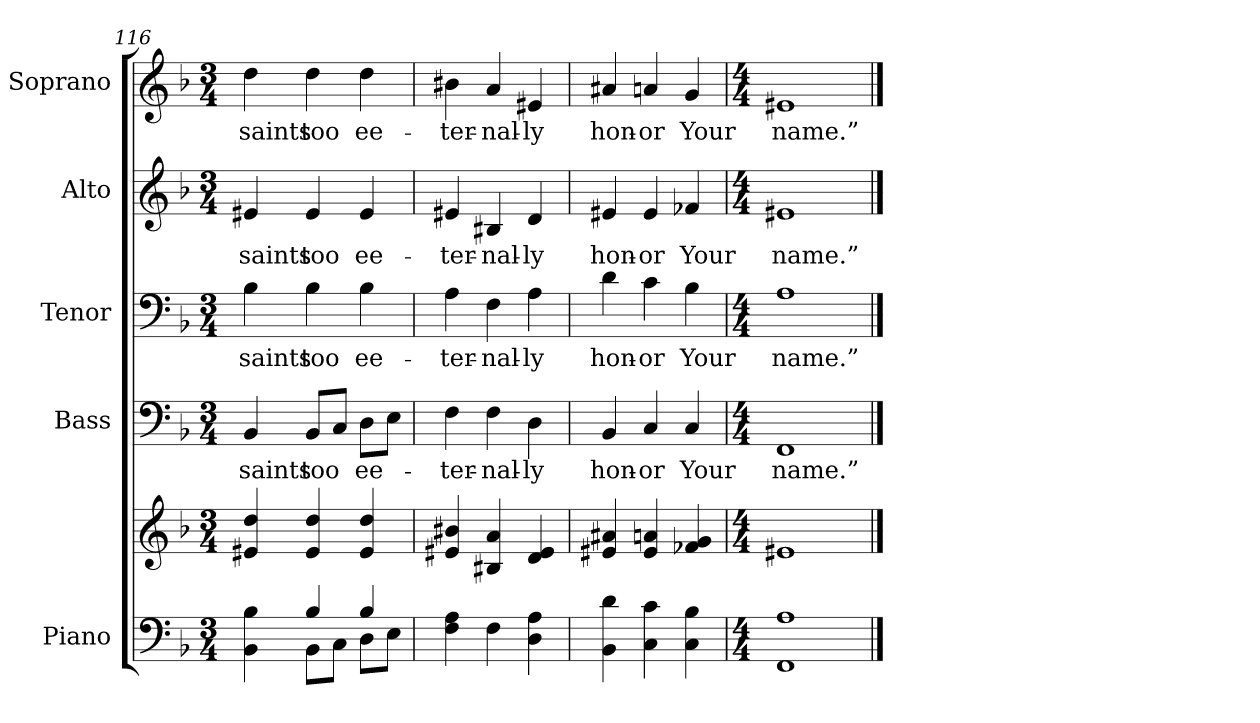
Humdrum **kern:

**kern	**kern	**kern	**text	**kern	**text	**kern	**text	**kern	**text
*part5	*part5	*part4	*part4	*part3	*part3	*part2	*part2	*part1	*part1
*staff6	*staff5	*staff4	*staff4	*staff3	*staff3	*staff2	*staff2	*staff1	*staff1
*I"Piano	*	*I"Bass	*	*I"Tenor	*	*I"Alto	*	*I"Soprano	*
*I'Pno.	*	*I'B.	*	*I'T.	*	*I'A.	*	*I'S.	*
*clefF4	*clefG2	*clefF4	*	*clefF4	*	*clefG2	*	*clefG2	*
*k[b-]	*k[b-]	*k[b-]	*	*k[b-]	*	*k[b-]	*	*k[b-]	*
*F:	*F:	*F:	*	*F:	*	*F:	*	*F:	*
*M3/4	*M3/4	*M3/4	*	*M3/4	*	*M3/4	*	*M3/4	*
=116	=116	=116	=116	=116	=116	=116	=116	=116	=116
*^	*	*	*	*	*	*	*	*	*
!	!	!	!	!LO:LY:b:color=#000000	!	!	!	!	!	!
!	!	!	!	!	!	!LO:LY:b:color=#000000	!	!	!	!
!	!	!	!	!	!	!	!	!LO:LY:b:color=#000000	!	!
!	!	!	!	!	!	!	!	!	!	!LO:LY:b:color=#000000
4BB-i\ 4B-i	4ryy	4e#Xi/ 4ddi	4BB-i/	saints	4B-i\	saints	4e#Xi/	saints	4ddi\	saints
!	!	!	!	!LO:LY:b:color=#000000	!	!	!	!	!	!
!	!	!	!	!	!	!LO:LY:b:color=#000000	!	!	!	!
!	!	!	!	!	!	!	!	!LO:LY:b:color=#000000	!	!
!	!	!	!	!	!	!	!	!	!	!LO:LY:b:color=#000000
4B-i/	8BB-i\L	4e#i/ 4ddi	8BB-i/L	too	4B-i\	too	4e#i/	too	4ddi\	too
.	8Ci\J	.	8Ci/J	.	.	.	.	.	.	.
!	!	!	!	!LO:LY:b:color=#000000	!	!	!	!	!	!
!	!	!	!	!	!	!LO:LY:b:color=#000000	!	!	!	!
!	!	!	!	!	!	!	!	!LO:LY:b:color=#000000	!	!
!	!	!	!	!	!	!	!	!	!	!LO:LY:b:color=#000000
4B-i/	8Di\L	4e#i/ 4ddi	8Di\L	ee-	4B-i\	ee-	4e#i/	ee-	4ddi\	ee-
.	8Ei\J	.	8Ei\J	.	.	.	.	.	.	.
*v	*v	*	*	*	*	*	*	*	*	*
=117	=117	=117	=117	=117	=117	=117	=117	=117	=117
*^	*	*	*	*	*	*	*	*	*
!	!	!	!	!LO:LY:b:color=#000000	!	!	!	!	!	!
*v	*v	*	*	*	*	*	*	*	*	*
*^	*	*	*	*	*	*	*	*	*
!	!	!	!	!	!	!LO:LY:b:color=#000000	!	!	!	!
*v	*v	*	*	*	*	*	*	*	*	*
*^	*	*	*	*	*	*	*	*	*
!	!	!	!	!	!	!	!	!LO:LY:b:color=#000000	!	!
*v	*v	*	*	*	*	*	*	*	*	*
*^	*	*	*	*	*	*	*	*	*
!	!	!	!	!	!	!	!	!	!	!LO:LY:b:color=#000000
*v	*v	*	*	*	*	*	*	*	*	*
4Fi\ 4Ai	4e#Xi/ 4b#Xi	4Fi\	-ter-	4Ai\	-ter-	4e#Xi/	-ter-	4b#Xi\	-ter-
!	!	!	!LO:LY:b:color=#000000	!	!	!	!	!	!
!	!	!	!	!	!LO:LY:b:color=#000000	!	!	!	!
!	!	!	!	!	!	!	!LO:LY:b:color=#000000	!	!
!	!	!	!	!	!	!	!	!	!LO:LY:b:color=#000000
4Fi\	4B#Xi/ 4ai	4Fi\	-nal-	4Fi\	-nal-	4B#Xi/	-nal-	4ai/	-nal-
!	!	!	!LO:LY:b:color=#000000	!	!	!	!	!	!
!	!	!	!	!	!LO:LY:b:color=#000000	!	!	!	!
!	!	!	!	!	!	!	!LO:LY:b:color=#000000	!	!
!	!	!	!	!	!	!	!	!	!LO:LY:b:color=#000000
4Di\ 4Ai	4di/ 4e#i	4Di\	-ly	4Ai\	-ly	4di/	-ly	4e#Xi/	-ly
!!LO:LB:g=z
=118	=118	=118	=118	=118	=118	=118	=118	=118	=118
!	!	!	!LO:LY:b:color=#000000	!	!	!	!	!	!
!	!	!	!	!	!LO:LY:b:color=#000000	!	!	!	!
!	!	!	!	!	!	!	!LO:LY:b:color=#000000	!	!
!	!	!	!	!	!	!	!	!	!LO:LY:b:color=#000000
4BB-i\ 4di	4e#Xi/ 4a#Xi	4BB-i/	hon-	4di\	hon-	4e#Xi/	hon-	4a#Xi/	hon-
!	!	!	!LO:LY:b:color=#000000	!	!	!	!	!	!
!	!	!	!	!	!LO:LY:b:color=#000000	!	!	!	!
!	!	!	!	!	!	!	!LO:LY:b:color=#000000	!	!
!	!	!	!	!	!	!	!	!	!LO:LY:b:color=#000000
4Ci\ 4ci	4e#i/ 4ani	4Ci/	-or	4ci\	-or	4e#i/	-or	4ani/	-or
!	!	!	!LO:LY:b:color=#000000	!	!	!	!	!	!
!	!	!	!	!	!LO:LY:b:color=#000000	!	!	!	!
!	!	!	!	!	!	!	!LO:LY:b:color=#000000	!	!
!	!	!	!	!	!	!	!	!	!LO:LY:b:color=#000000
4Ci\ 4B-i	4f-Xi/ 4gi	4Ci/	Your	4B-i\	Your	4f-Xi/	Your	4gi/	Your
=119	=119	=119	=119	=119	=119	=119	=119	=119	=119
*M4/4	*M4/4	*M4/4	*	*M4/4	*	*M4/4	*	*M4/4	*
!	!	!	!LO:LY:b:color=#000000	!	!	!	!	!	!
!	!	!	!	!	!LO:LY:b:color=#000000	!	!	!	!
!	!	!	!	!	!	!	!LO:LY:b:color=#000000	!	!
!	!	!	!	!	!	!	!	!	!LO:LY:b:color=#000000
1FFi 1Ai	1e#Xi	1FFi	name.”	1Ai	name.”	1e#Xi	name.”	1e#Xi	name.”
==	==	==	==	==	==	==	==	==	==
*-	*-	*-	*-	*-	*-	*-	*-	*-	*-
